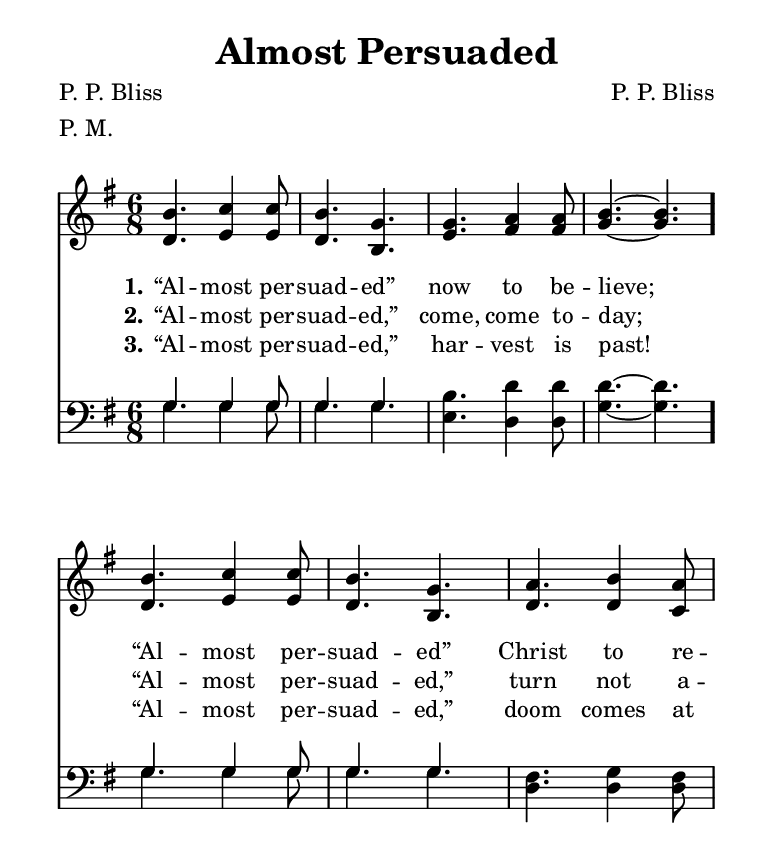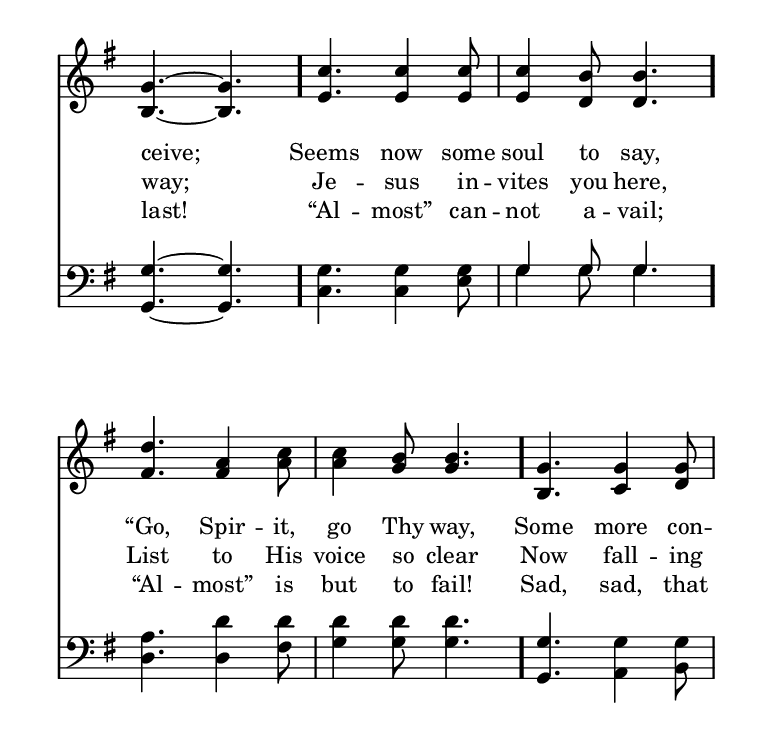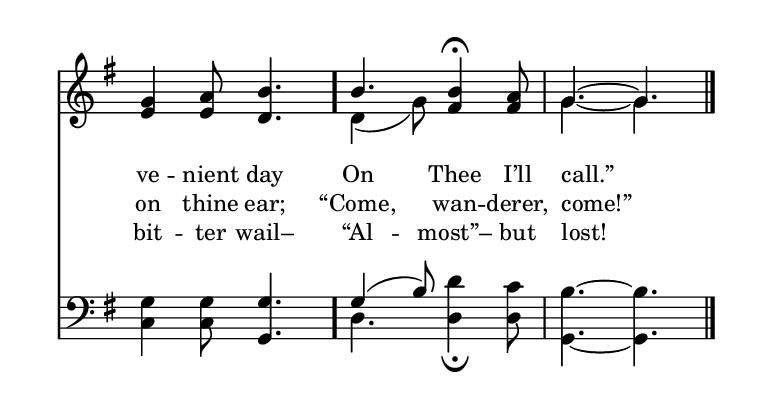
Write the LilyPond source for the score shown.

\include "common/global.ily"
\paper {
  \include "common/paper.ily"
  ragged-bottom = ##t
  ragged-last-bottom = ##t
  systems-per-page = #(cond (is-eogsized 3) (#t #f))
  system-system-spacing.padding = 9
}

\header{
  %gospel
  hymnnumber = "57"
  title = "Almost Persuaded"
  tunename = ""
  meter = "P. M."
  poet = "P. P. Bliss"
  composer = "P. P. Bliss"
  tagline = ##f
}

% for fermata in MIDI
ta = { \tempo 4=80 }
tb = { \tempo 4=40 }

patternAA = { c4.   c4 c8 | c4. c4. }
patternAB = { c4 c8 c4 c8 | c4. c4. }
patternAC = { c4. \tb c4 \ta c8 | c4. c4. }
patternBA = { c4. c4 c8 | c4 c8 c4. }

global = {
  \include "common/overrides.ily"
  \override Staff.TimeSignature.style = #'numbered
  \time 6/8
  \override Score.MetronomeMark.transparent = ##t % hide all fermata changes too
  \ta
  \key g \major
  \autoBeamOff
}

notesSoprano = {
\global
\relative c'' {

  \changePitch \patternAA { b c c | b g | g a a | b ~ b }
  \changePitch \patternAA { b c c | b g | a b a | g ~ g }
  \changePitch \patternBA { c c c | c b b }
  \changePitch \patternBA { d a c | c b b }
  \changePitch \patternBA { g g g | g a b }
  \changePitch \patternAC { b b \fermata a | g ~ g }

  \bar "|."

}
}

notesAlto = {
\global
\relative e' {

  \changePitch \patternAA { d e e | d b | e fis fis | g ~ g }
  \changePitch \patternAA { d e e | d b | d d c | b ~ b }
  \changePitch \patternBA { e e e | e d d }
  \changePitch \patternBA { fis fis a | a g g }
  \changePitch \patternBA { b, c d | e e d }
  \changePitch \patternAB { d( g) fis fis | g ~ g }

}
}

notesTenor = {
\global
\relative a {

  \changePitch \patternAA { g g g | g g | b d d | d ~ d }
  \changePitch \patternAA { g, g g | g g | fis g fis | g ~ g }
  \changePitch \patternBA { g g g | g g g }
  \changePitch \patternBA { a d d | d d d }
  \changePitch \patternBA { g, g g | g g g }
  \changePitch \patternAB { g( b) d c | b ~ b }

}
}

notesBass = {
\global
\relative f {

  \changePitch \patternAA { g g g | g g | e d d | g ~ g }
  \changePitch \patternAA { g g g | g g | d d d | g, ~ g }
  \changePitch \patternBA { c c e | g g g }
  \changePitch \patternBA { d d fis | g g g }
  \changePitch \patternBA { g, a b | c c g }
  \changePitch \patternAC { d' d_\fermata d | g, ~ g }

}
}

wordsA = \lyricmode {
\set stanza = "1."

“Al -- most per -- suad -- ed” now to be -- lieve; \bar "."
“Al -- most per -- suad -- ed” Christ to re -- ceive; \bar "."
Seems now some soul to say, \bar "."
“Go, Spir -- it, go Thy way, \bar "."
Some more con -- ve -- nient day \bar "."
On Thee I’ll call.” \bar "."

}

wordsB = \lyricmode {
\set stanza = "2."

“Al -- most per -- suad -- ed,” come, come to -- day;
“Al -- most per -- suad -- ed,” turn not a -- way;
Je -- sus in -- vites you here,
List to His voice so clear
Now fall -- ing on thine ear;
“Come, wan -- derer, come!”

}

wordsC = \lyricmode {
\set stanza = "3."

“Al -- most per -- suad -- ed,” har -- vest is past!
“Al -- most per -- suad -- ed,” doom comes at last!
“Al -- most” can -- not a -- vail;
“Al -- most” is but to fail!
Sad, sad, that bit -- ter wail–
“Al -- most”– but lost!

}

\score {
  \context ChoirStaff <<
    \context Staff = upper <<
      \set Staff.autoBeaming = ##f
      \set ChoirStaff.systemStartDelimiter = #'SystemStartBar
      \set ChoirStaff.printPartCombineTexts = ##f
      \partcombine #'(2 . 9) \notesSoprano \notesAlto
      \context NullVoice = sopranos { \voiceOne << \notesSoprano >> }
      \context NullVoice = altos { \voiceTwo << \notesAlto >> }
      \context Lyrics = one   \lyricsto sopranos \wordsA
      \context Lyrics = two   \lyricsto sopranos \wordsB
      \context Lyrics = three \lyricsto sopranos \wordsC
    >>
    \context Staff = men <<
      \set Staff.autoBeaming = ##f
      \clef bass
      \set ChoirStaff.printPartCombineTexts = ##f
      \partcombine #'(2 . 9) \notesTenor \notesBass
      \context NullVoice = tenors { \voiceOne << \notesTenor >> }
      \context NullVoice = basses { \voiceTwo << \notesBass >> }
    >>
  >>
  \layout {
    \include "common/layout.ily"
  }
  \midi{
    \include "common/midi.ily"
  }
}

\version "2.19.49"  % necessary for upgrading to future LilyPond versions.

% vi:set et ts=2 sw=2 ai nocindent syntax=lilypond:
